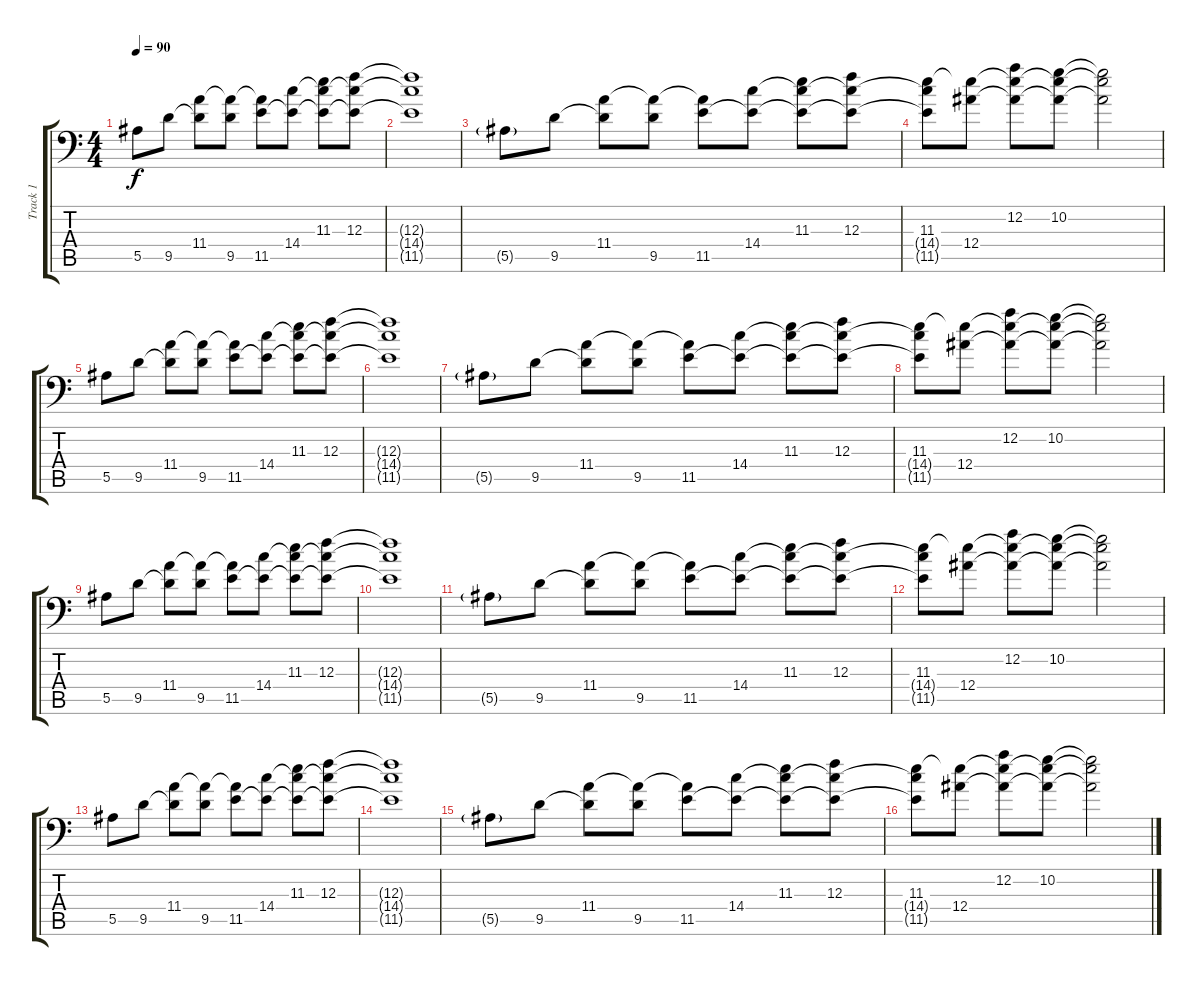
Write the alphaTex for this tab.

\track ("Track 1" "Track 1") {instrument electricguitarjazz}
\staff {score tabs}
\tuning (D4 A3 F3 Bb2 F2 Bb1) {hide}
\ts (4 4)
\tempo 90
\clef f4
\ks c
5.5.8{dy f} 9.5.8 (11.4 9.5{t}).8 (11.4{t} 9.5).8 (11.4{t} 11.5).8 (14.4 11.5{t}).8 (11.3 14.4{t} 11.5{t}).8 (12.3 14.4{t} 11.5{t}).8 |
(12.3{t} 14.4{t} 11.5{t}).1 |
5.5{g}.8 9.5.8 (11.4 9.5{t}).8 (11.4{t} 9.5).8 (11.4{t} 11.5).8 (14.4 11.5{t}).8 (11.3 14.4{t} 11.5{t}).8 (12.3 14.4{t} 11.5{t}).8 |
(11.3 14.4{t} 11.5{t}).8 (11.3{t} 12.4).8 (12.2 11.3{t} 12.4{t}).8 (10.2 11.3{t} 12.4{t}).8 (10.2{t} 11.3{t} 12.4{t}).2 |
5.5.8 9.5.8 (11.4 9.5{t}).8 (11.4{t} 9.5).8 (11.4{t} 11.5).8 (14.4 11.5{t}).8 (11.3 14.4{t} 11.5{t}).8 (12.3 14.4{t} 11.5{t}).8 |
(12.3{t} 14.4{t} 11.5{t}).1 |
5.5{g}.8 9.5.8 (11.4 9.5{t}).8 (11.4{t} 9.5).8 (11.4{t} 11.5).8 (14.4 11.5{t}).8 (11.3 14.4{t} 11.5{t}).8 (12.3 14.4{t} 11.5{t}).8 |
(11.3 14.4{t} 11.5{t}).8 (11.3{t} 12.4).8 (12.2 11.3{t} 12.4{t}).8 (10.2 11.3{t} 12.4{t}).8 (10.2{t} 11.3{t} 12.4{t}).2 |
5.5.8 9.5.8 (11.4 9.5{t}).8 (11.4{t} 9.5).8 (11.4{t} 11.5).8 (14.4 11.5{t}).8 (11.3 14.4{t} 11.5{t}).8 (12.3 14.4{t} 11.5{t}).8 |
(12.3{t} 14.4{t} 11.5{t}).1 |
5.5{g}.8 9.5.8 (11.4 9.5{t}).8 (11.4{t} 9.5).8 (11.4{t} 11.5).8 (14.4 11.5{t}).8 (11.3 14.4{t} 11.5{t}).8 (12.3 14.4{t} 11.5{t}).8 |
(11.3 14.4{t} 11.5{t}).8 (11.3{t} 12.4).8 (12.2 11.3{t} 12.4{t}).8 (10.2 11.3{t} 12.4{t}).8 (10.2{t} 11.3{t} 12.4{t}).2 |
5.5.8 9.5.8 (11.4 9.5{t}).8 (11.4{t} 9.5).8 (11.4{t} 11.5).8 (14.4 11.5{t}).8 (11.3 14.4{t} 11.5{t}).8 (12.3 14.4{t} 11.5{t}).8 |
(12.3{t} 14.4{t} 11.5{t}).1 |
5.5{g}.8 9.5.8 (11.4 9.5{t}).8 (11.4{t} 9.5).8 (11.4{t} 11.5).8 (14.4 11.5{t}).8 (11.3 14.4{t} 11.5{t}).8 (12.3 14.4{t} 11.5{t}).8 |
(11.3 14.4{t} 11.5{t}).8 (11.3{t} 12.4).8 (12.2 11.3{t} 12.4{t}).8 (10.2 11.3{t} 12.4{t}).8 (10.2{t} 11.3{t} 12.4{t}).2
